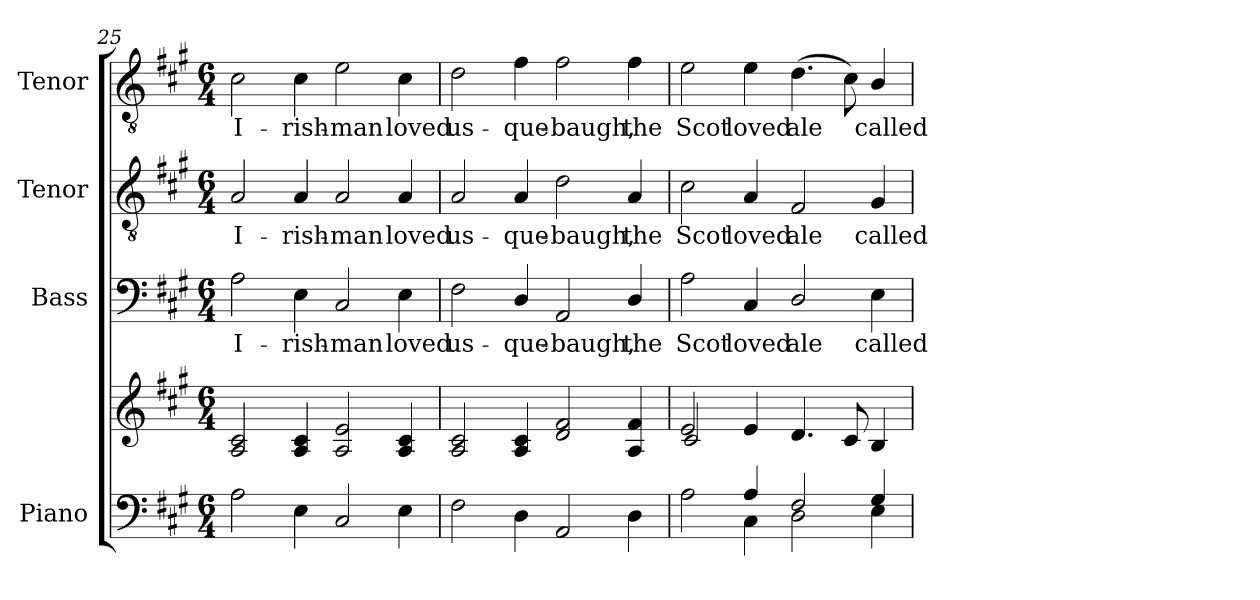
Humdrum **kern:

**kern	**kern	**kern	**text	**kern	**text	**kern	**text
*part4	*part4	*part3	*part3	*part2	*part2	*part1	*part1
*staff5	*staff4	*staff3	*staff3	*staff2	*staff2	*staff1	*staff1
*I"Piano	*	*I"Bass	*	*I"Tenor	*	*I"Tenor	*
*I'Pno.	*	*I'B.	*	*I'T.	*	*I'T.	*
*clefF4	*clefG2	*clefF4	*	*clefGv2	*	*clefGv2	*
*	*	*	*	*ITrd7c12	*	*ITrd7c12	*
*k[f#c#g#]	*k[f#c#g#]	*k[f#c#g#]	*	*k[f#c#g#]	*	*k[f#c#g#]	*
*A:	*A:	*A:	*	*A:	*	*A:	*
*M6/4	*M6/4	*M6/4	*	*M6/4	*	*M6/4	*
=25	=25	=25	=25	=25	=25	=25	=25
!	!	!	!LO:LY:b:color=#000000	!	!	!	!
!	!	!	!	!	!LO:LY:b:color=#000000	!	!
!	!	!	!	!	!	!	!LO:LY:b:color=#000000
2Ai\	2Ai/ 2c#i	2Ai\	I-	2AAi/	I-	2C#i\	I-
!	!	!	!LO:LY:b:color=#000000	!	!	!	!
!	!	!	!	!	!LO:LY:b:color=#000000	!	!
!	!	!	!	!	!	!	!LO:LY:b:color=#000000
4Ei\	4Ai/ 4c#i	4Ei\	-rish-	4AAi/	-rish-	4C#i\	-rish-
!	!	!	!LO:LY:b:color=#000000	!	!	!	!
!	!	!	!	!	!LO:LY:b:color=#000000	!	!
!	!	!	!	!	!	!	!LO:LY:b:color=#000000
2C#i/	2Ai/ 2ei	2C#i/	-man	2AAi/	-man	2Ei\	-man
!	!	!	!LO:LY:b:color=#000000	!	!	!	!
!	!	!	!	!	!LO:LY:b:color=#000000	!	!
!	!	!	!	!	!	!	!LO:LY:b:color=#000000
4Ei\	4Ai/ 4c#i	4Ei\	loved	4AAi/	loved	4C#i\	loved
=26	=26	=26	=26	=26	=26	=26	=26
!	!	!	!LO:LY:b:color=#000000	!	!	!	!
!	!	!	!	!	!LO:LY:b:color=#000000	!	!
!	!	!	!	!	!	!	!LO:LY:b:color=#000000
2F#i\	2Ai/ 2c#i	2F#i\	us-	2AAi/	us-	2Di\	us-
!	!	!	!LO:LY:b:color=#000000	!	!	!	!
!	!	!	!	!	!LO:LY:b:color=#000000	!	!
!	!	!	!	!	!	!	!LO:LY:b:color=#000000
4Di\	4Ai/ 4c#i	4Di/	-que-	4AAi/	-que-	4F#i\	-que-
!	!	!	!LO:LY:b:color=#000000	!	!	!	!
!	!	!	!	!	!LO:LY:b:color=#000000	!	!
!	!	!	!	!	!	!	!LO:LY:b:color=#000000
2AAi/	2di/ 2f#i	2AAi/	-baugh,	2Di\	-baugh,	2F#i\	-baugh,
!	!	!	!LO:LY:b:color=#000000	!	!	!	!
!	!	!	!	!	!LO:LY:b:color=#000000	!	!
!	!	!	!	!	!	!	!LO:LY:b:color=#000000
4Di\	4Ai/ 4f#i	4Di/	the	4AAi/	the	4F#i\	the
!!LO:LB:g=z
=27	=27	=27	=27	=27	=27	=27	=27
*^	*^	*	*	*	*	*	*
!	!	!	!	!	!LO:LY:b:color=#000000	!	!	!	!
!	!	!	!	!	!	!	!LO:LY:b:color=#000000	!	!
!	!	!	!	!	!	!	!	!	!LO:LY:b:color=#000000
2ryy	2Ai\	2ei/	2c#i/	2Ai\	Scot	2C#i\	Scot	2Ei\	Scot
!	!	!	!	!	!LO:LY:b:color=#000000	!	!	!	!
!	!	!	!	!	!	!	!LO:LY:b:color=#000000	!	!
!	!	!	!	!	!	!	!	!	!LO:LY:b:color=#000000
4Ai/	4C#i\	4ei/	1ryy	4C#i/	loved	4AAi/	loved	4Ei\	loved
!	!	!	!	!	!LO:LY:b:color=#000000	!	!	!	!
!	!	!	!	!	!	!	!LO:LY:b:color=#000000	!	!
!	!	!	!	!	!	!	!	!	!LO:LY:b:color=#000000
2F#i/	2Di\	4.di/	.	2Di/	ale	2FF#i/	ale	(4.Di\	ale
.	.	8c#i/	.	.	.	.	.	8C#i\)	.
!	!	!	!	!	!LO:LY:b:color=#000000	!	!	!	!
!	!	!	!	!	!	!	!LO:LY:b:color=#000000	!	!
!	!	!	!	!	!	!	!	!	!LO:LY:b:color=#000000
4G#i/	4Ei\	4Bi/	.	4Ei\	called	4GG#i/	called	4BBi/	called
*v	*v	*	*	*	*	*	*	*	*
*	*v	*v	*	*	*	*	*	*
=	=	=	=	=	=	=	=
*-	*-	*-	*-	*-	*-	*-	*-
